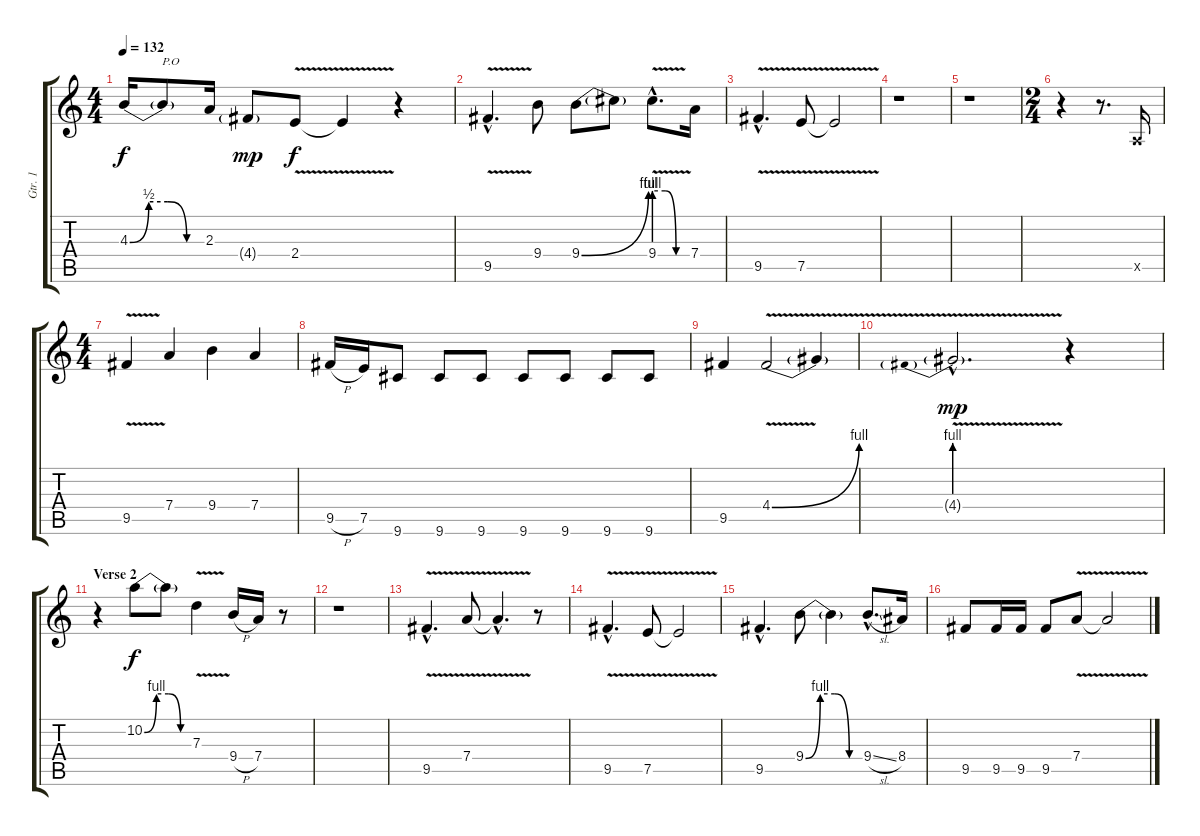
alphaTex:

\track ("Gtr. 1" "Gtr. 1") {instrument overdrivenguitar}
\staff {score tabs}
\tuning (E4 B3 G3 D3 A2 E2) {hide}
\ts (4 4)
\tempo 132
\clef g2
\ks c
4.3{be (custom 0 0 15 2 30 2 45 0 60 0)}.16{dy f} 4.3{t}.8{txt "P.O"} 2.3.16 4.4{g}.8{dy mp} 2.4{v}.8{dy f} 2.4{t}.4 r.4 |
9.5{v hac}.4{d} 9.4.8 9.4{be (bend 0 0 60 4)}.8 9.4{t}.8 9.4{be (custom 0 4 20 4 40 0 60 0) v hac}.8{d} 7.4.16 |
9.5{v hac}.4{d} 7.5{v}.8 7.5{t}.2 |
r.1 |
r.1 |
\ts (2 4)
r.4 r.8{d} 0.5{x}.16 |
\ts (4 4)
9.5{v}.4 7.4.4 9.4.4 7.4.4 |
9.5{h}.16 7.5.16 9.6.8 9.6.8 9.6.8 9.6.8 9.6.8 9.6.8 9.6.8 |
9.5.4 4.4{be (bend 0 0 60 4) v}.2 4.4{t}.4 |
4.4{be (prebend 0 4 60 4) v g hac}.2{d dy mp} r.4 |
\section ("" "Verse 2")
r.4 10.2{be (custom 0 0 15 4 30 4 45 0 60 0)}.8{dy f} 10.2{t}.8 7.3{v}.4 9.4{h}.16 7.4.16 r.8 |
r.1 |
9.5{v hac}.4{d} 7.4{v}.8 7.4{hac t}.4{d} r.8 |
9.5{v hac}.4{d} 7.5{v}.8 7.5{t}.2 |
9.5{hac}.4{d} 9.4{be (custom 0 0 15 4 30 4 45 0 60 0)}.8 9.4{t}.4 9.4{sl hac}.8{d} 8.4.16 |
9.5.8 9.5.16 9.5.16 9.5.8 7.4{v}.8 7.4{t}.2
